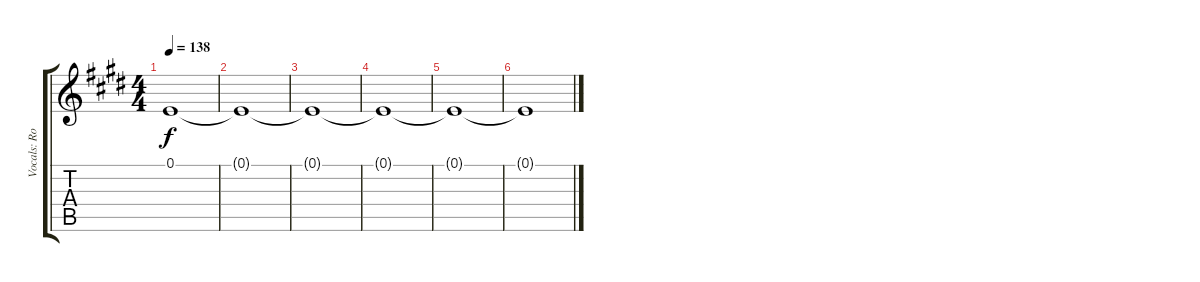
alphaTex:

\track ("Vocals: Rob" "Vocals: Ro") {instrument lead2sawtooth}
\staff {score tabs}
\tuning (E4 B3 G3 D3 A2 E2) {hide}
\ts (4 4)
\tempo 138
\clef g2
\ks e
0.1{t}.1{dy f} |
0.1{t}.1 |
0.1{t}.1 |
0.1{t}.1 |
0.1{t}.1{volume 0} |
0.1{t}.1
